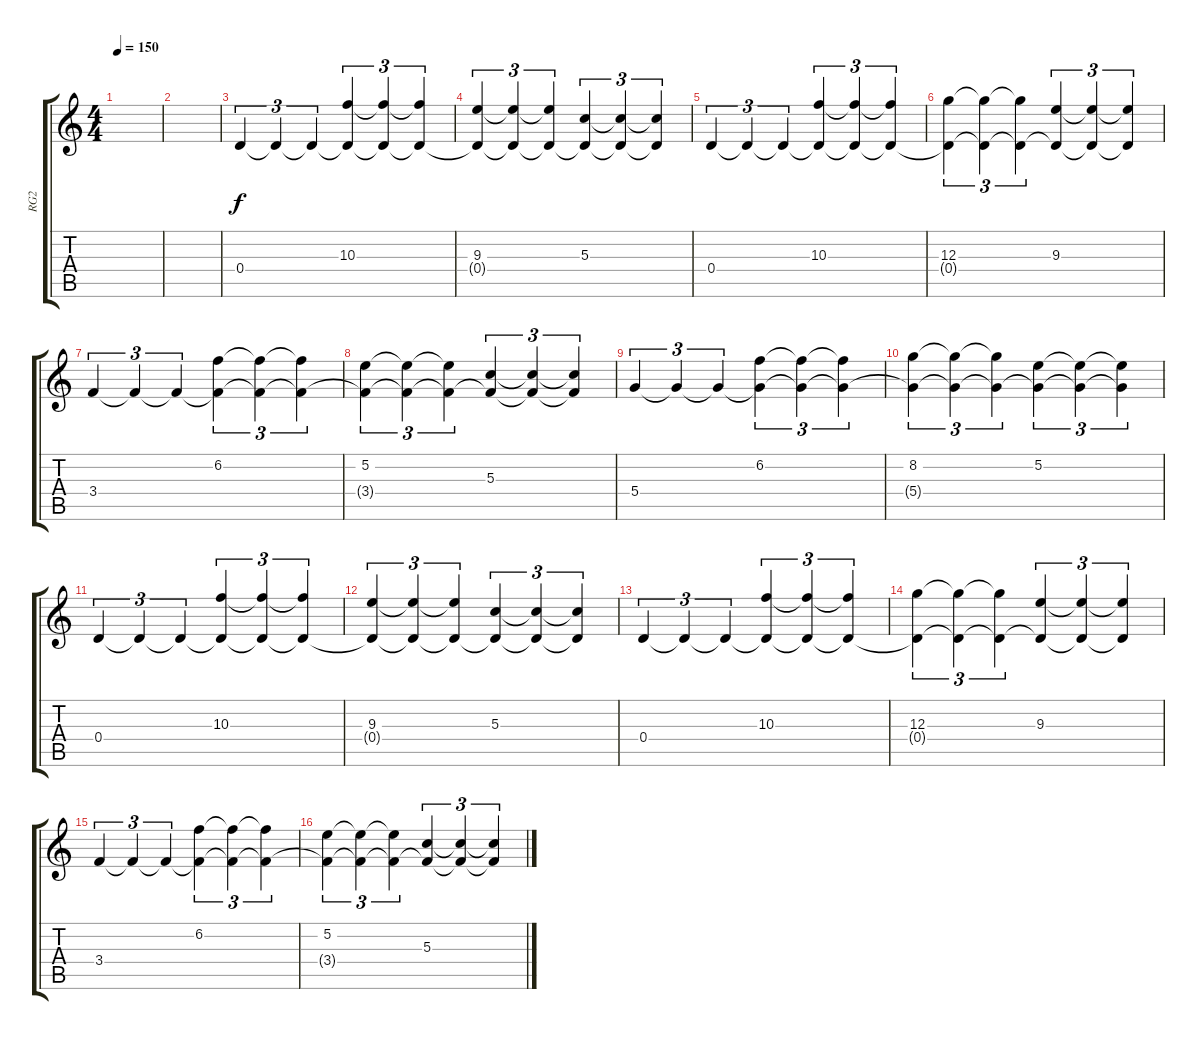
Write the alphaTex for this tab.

\track ("RG2" "RG2") {instrument distortionguitar}
\staff {score tabs}
\tuning (E4 B3 G3 D3 A2 D2) {hide}
\ts (4 4)
\tempo 150
\clef g2
\ks c
|
|
0.4.4{tu (3 2)} 0.4{t}.4{tu (3 2)} 0.4{t}.4{tu (3 2)} (10.3 0.4{t}).4{tu (3 2)} (10.3{t} 0.4{t}).4{tu (3 2)} (10.3{t} 0.4{t}).4{tu (3 2)} |
(9.3 0.4{t}).4{tu (3 2)} (9.3{t} 0.4{t}).4{tu (3 2)} (9.3{t} 0.4{t}).4{tu (3 2)} (5.3 0.4{t}).4{tu (3 2)} (5.3{t} 0.4{t}).4{tu (3 2)} (5.3{t} 0.4{t}).4{tu (3 2)} |
0.4.4{tu (3 2)} 0.4{t}.4{tu (3 2)} 0.4{t}.4{tu (3 2)} (10.3 0.4{t}).4{tu (3 2)} (10.3{t} 0.4{t}).4{tu (3 2)} (10.3{t} 0.4{t}).4{tu (3 2)} |
(12.3 0.4{t}).4{tu (3 2)} (12.3{t} 0.4{t}).4{tu (3 2)} (12.3{t} 0.4{t}).4{tu (3 2)} (9.3 0.4{t}).4{tu (3 2)} (9.3{t} 0.4{t}).4{tu (3 2)} (9.3{t} 0.4{t}).4{tu (3 2)} |
3.4.4{tu (3 2)} 3.4{t}.4{tu (3 2)} 3.4{t}.4{tu (3 2)} (6.2 3.4{t}).4{tu (3 2)} (6.2{t} 3.4{t}).4{tu (3 2)} (6.2{t} 3.4{t}).4{tu (3 2)} |
(5.2 3.4{t}).4{tu (3 2)} (5.2{t} 3.4{t}).4{tu (3 2)} (5.2{t} 3.4{t}).4{tu (3 2)} (5.3 3.4{t}).4{tu (3 2)} (5.3{t} 3.4{t}).4{tu (3 2)} (5.3{t} 3.4{t}).4{tu (3 2)} |
5.4.4{tu (3 2)} 5.4{t}.4{tu (3 2)} 5.4{t}.4{tu (3 2)} (6.2 5.4{t}).4{tu (3 2)} (6.2{t} 5.4{t}).4{tu (3 2)} (6.2{t} 5.4{t}).4{tu (3 2)} |
(8.2 5.4{t}).4{tu (3 2)} (8.2{t} 5.4{t}).4{tu (3 2)} (8.2{t} 5.4{t}).4{tu (3 2)} (5.2 5.4{t}).4{tu (3 2)} (5.2{t} 5.4{t}).4{tu (3 2)} (5.2{t} 5.4{t}).4{tu (3 2)} |
0.4.4{tu (3 2)} 0.4{t}.4{tu (3 2)} 0.4{t}.4{tu (3 2)} (10.3 0.4{t}).4{tu (3 2)} (10.3{t} 0.4{t}).4{tu (3 2)} (10.3{t} 0.4{t}).4{tu (3 2)} |
(9.3 0.4{t}).4{tu (3 2)} (9.3{t} 0.4{t}).4{tu (3 2)} (9.3{t} 0.4{t}).4{tu (3 2)} (5.3 0.4{t}).4{tu (3 2)} (5.3{t} 0.4{t}).4{tu (3 2)} (5.3{t} 0.4{t}).4{tu (3 2)} |
0.4.4{tu (3 2)} 0.4{t}.4{tu (3 2)} 0.4{t}.4{tu (3 2)} (10.3 0.4{t}).4{tu (3 2)} (10.3{t} 0.4{t}).4{tu (3 2)} (10.3{t} 0.4{t}).4{tu (3 2)} |
(12.3 0.4{t}).4{tu (3 2)} (12.3{t} 0.4{t}).4{tu (3 2)} (12.3{t} 0.4{t}).4{tu (3 2)} (9.3 0.4{t}).4{tu (3 2)} (9.3{t} 0.4{t}).4{tu (3 2)} (9.3{t} 0.4{t}).4{tu (3 2)} |
3.4.4{tu (3 2)} 3.4{t}.4{tu (3 2)} 3.4{t}.4{tu (3 2)} (6.2 3.4{t}).4{tu (3 2)} (6.2{t} 3.4{t}).4{tu (3 2)} (6.2{t} 3.4{t}).4{tu (3 2)} |
(5.2 3.4{t}).4{tu (3 2)} (5.2{t} 3.4{t}).4{tu (3 2)} (5.2{t} 3.4{t}).4{tu (3 2)} (5.3 3.4{t}).4{tu (3 2)} (5.3{t} 3.4{t}).4{tu (3 2)} (5.3{t} 3.4{t}).4{tu (3 2)}
